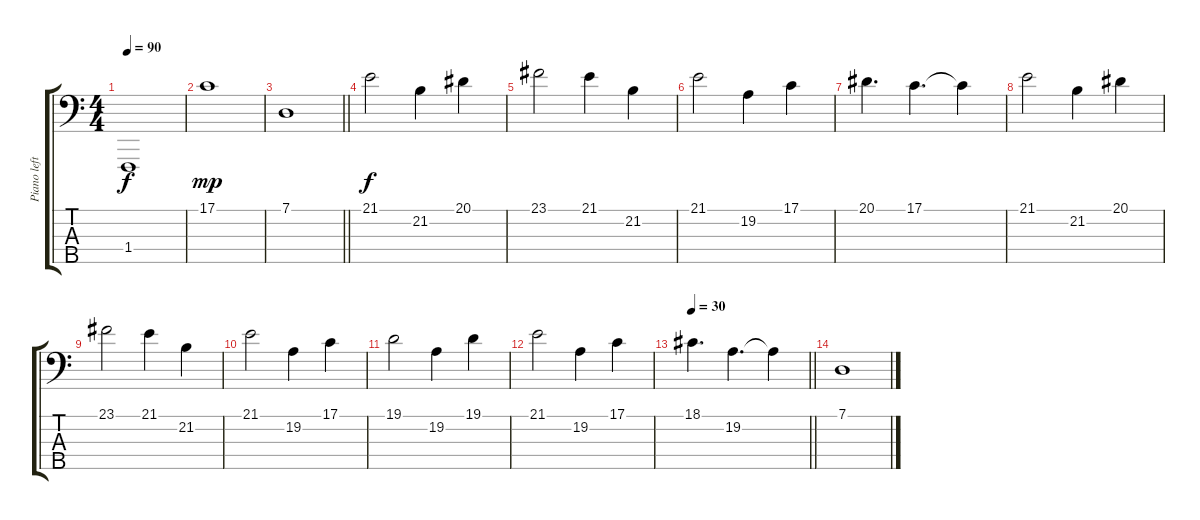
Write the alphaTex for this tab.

\track ("Piano left" "Piano left") {instrument acousticgrandpiano}
\staff {score tabs}
\tuning (G2 D2 A1 E1 B0) {hide}
\ts (4 4)
\tempo 90
\clef f4
\ks c
1.4.1{dy f} |
17.1.1{dy mp} |
\barLineRight lightlight
7.1.1 |
\section ("" "")
21.1.2{dy f} 21.2.4 20.1.4 |
23.1.2 21.1.4 21.2.4 |
21.1.2 19.2.4 17.1.4 |
20.1.4{d} 17.1.4{d} 17.1{t}.4 |
21.1.2 21.2.4 20.1.4 |
23.1.2 21.1.4 21.2.4 |
21.1.2 19.2.4 17.1.4 |
19.1.2 19.2.4 19.1.4 |
21.1.2 19.2.4 17.1.4 |
\tempo 30
\barLineRight lightlight
18.1.4{d} 19.2.4{d} 19.2{t}.4 |
7.1.1
